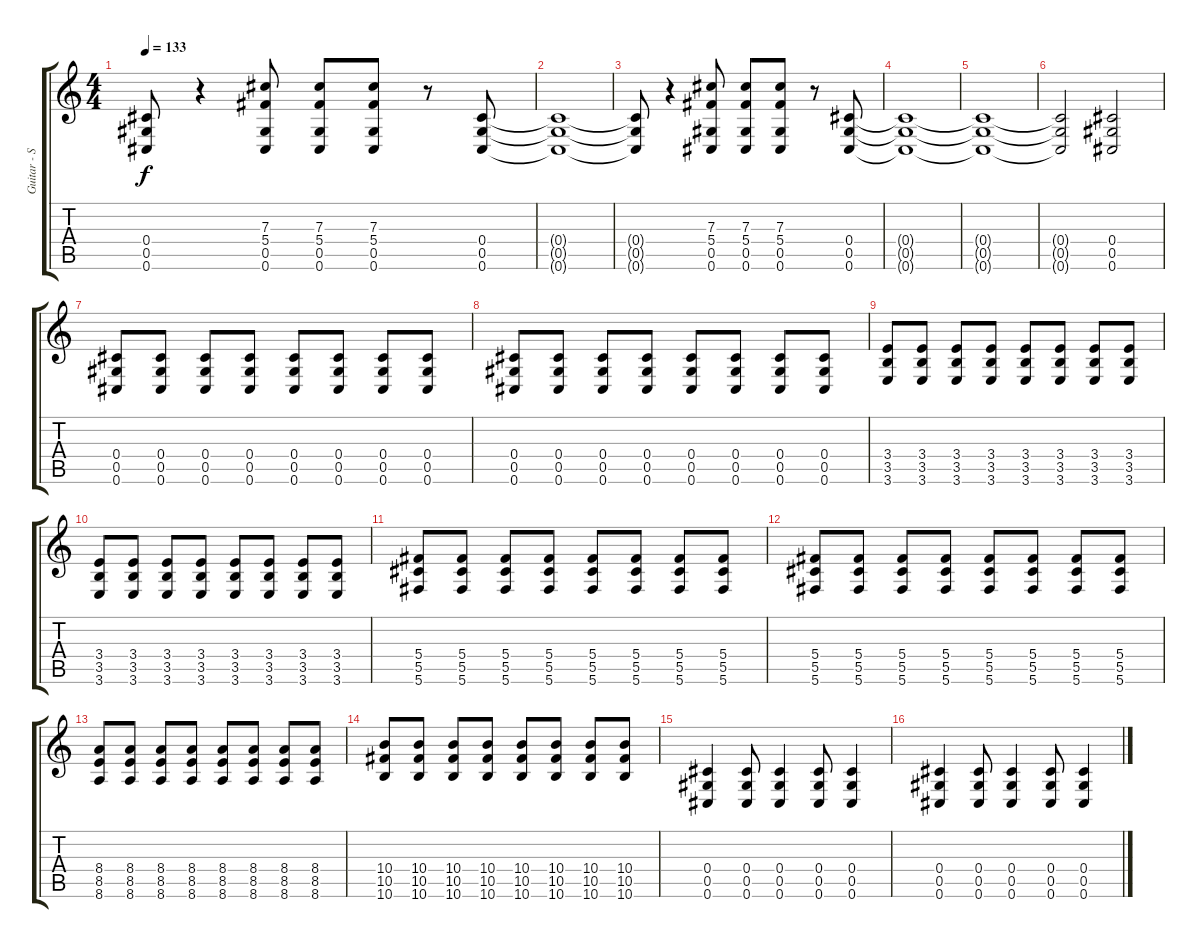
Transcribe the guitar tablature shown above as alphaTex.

\track ("Guitar - Scott Lucas" "Guitar - S") {instrument overdrivenguitar}
\staff {score tabs}
\tuning (Eb4 Bb3 Gb3 Db3 Ab2 Db2) {hide}
\ts (4 4)
\tempo 133
\clef g2
\ks c
(0.4{t} 0.5{t} 0.6{t}).8{dy f} r.4 (7.3 5.4 0.5 0.6).8 (7.3 5.4 0.5 0.6).8 (7.3 5.4 0.5 0.6).8 r.8 (0.4 0.5 0.6).8 |
(0.4{t} 0.5{t} 0.6{t}).1 |
(0.4{t} 0.5{t} 0.6{t}).8 r.4 (7.3 5.4 0.5 0.6).8 (7.3 5.4 0.5 0.6).8 (7.3 5.4 0.5 0.6).8 r.8 (0.4 0.5 0.6).8 |
(0.4{t} 0.5{t} 0.6{t}).1 |
(0.4{t} 0.5{t} 0.6{t}).1 |
(0.4{t} 0.5{t} 0.6{t}).2 (0.4 0.5 0.6).2 |
(0.4 0.5 0.6).8 (0.4 0.5 0.6).8 (0.4 0.5 0.6).8 (0.4 0.5 0.6).8 (0.4 0.5 0.6).8 (0.4 0.5 0.6).8 (0.4 0.5 0.6).8 (0.4 0.5 0.6).8 |
(0.4 0.5 0.6).8 (0.4 0.5 0.6).8 (0.4 0.5 0.6).8 (0.4 0.5 0.6).8 (0.4 0.5 0.6).8 (0.4 0.5 0.6).8 (0.4 0.5 0.6).8 (0.4 0.5 0.6).8 |
(3.4 3.5 3.6).8 (3.4 3.5 3.6).8 (3.4 3.5 3.6).8 (3.4 3.5 3.6).8 (3.4 3.5 3.6).8 (3.4 3.5 3.6).8 (3.4 3.5 3.6).8 (3.4 3.5 3.6).8 |
(3.4 3.5 3.6).8 (3.4 3.5 3.6).8 (3.4 3.5 3.6).8 (3.4 3.5 3.6).8 (3.4 3.5 3.6).8 (3.4 3.5 3.6).8 (3.4 3.5 3.6).8 (3.4 3.5 3.6).8 |
(5.4 5.5 5.6).8 (5.4 5.5 5.6).8 (5.4 5.5 5.6).8 (5.4 5.5 5.6).8 (5.4 5.5 5.6).8 (5.4 5.5 5.6).8 (5.4 5.5 5.6).8 (5.4 5.5 5.6).8 |
(5.4 5.5 5.6).8 (5.4 5.5 5.6).8 (5.4 5.5 5.6).8 (5.4 5.5 5.6).8 (5.4 5.5 5.6).8 (5.4 5.5 5.6).8 (5.4 5.5 5.6).8 (5.4 5.5 5.6).8 |
(8.4 8.5 8.6).8 (8.4 8.5 8.6).8 (8.4 8.5 8.6).8 (8.4 8.5 8.6).8 (8.4 8.5 8.6).8 (8.4 8.5 8.6).8 (8.4 8.5 8.6).8 (8.4 8.5 8.6).8 |
(10.4 10.5 10.6).8 (10.4 10.5 10.6).8 (10.4 10.5 10.6).8 (10.4 10.5 10.6).8 (10.4 10.5 10.6).8 (10.4 10.5 10.6).8 (10.4 10.5 10.6).8 (10.4 10.5 10.6).8 |
(0.4 0.5 0.6).4 (0.4 0.5 0.6).8 (0.4 0.5 0.6).4 (0.4 0.5 0.6).8 (0.4 0.5 0.6).4 |
(0.4 0.5 0.6).4 (0.4 0.5 0.6).8 (0.4 0.5 0.6).4 (0.4 0.5 0.6).8 (0.4 0.5 0.6).4
